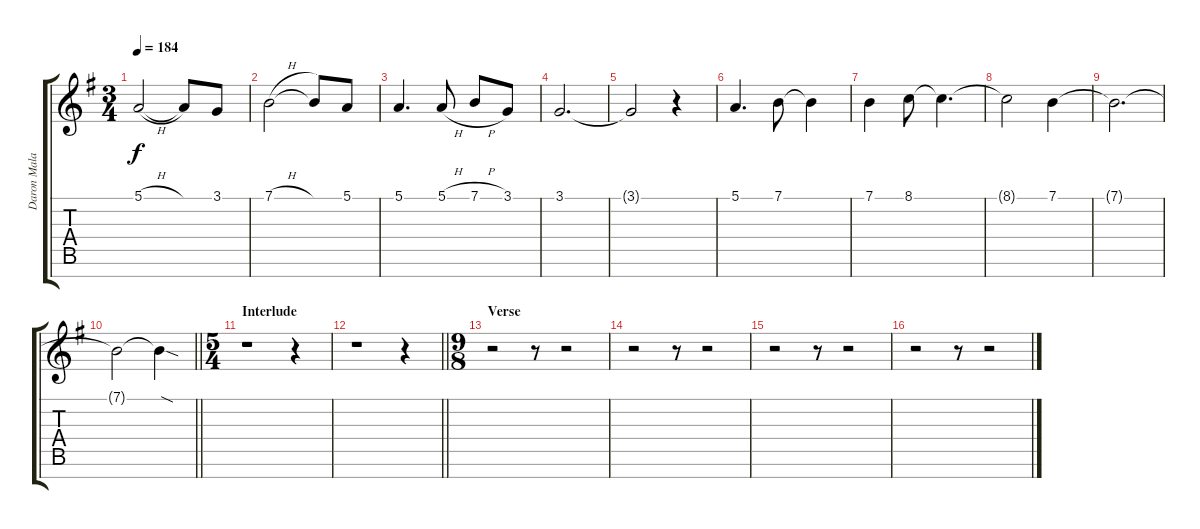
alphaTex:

\track ("Daron Malakian [Vocals]" "Daron Mala") {instrument clarinet}
\staff {score tabs}
\tuning (E4 B3 G3 D3 A2 E2 B1) {hide}
\ts (3 4)
\tempo 184
\clef g2
\ks eminor
5.1{h}.2{dy f} 5.1{t}.8 3.1.8 |
7.1{h}.2 7.1{t}.8 5.1.8 |
5.1.4{d} 5.1{h}.8 7.1{h}.8 3.1.8 |
3.1.2{d} |
3.1{t}.2 r.4 |
5.1.4{d} 7.1.8 7.1{t}.4 |
7.1.4 8.1.8 8.1{t}.4{d} |
8.1{t}.2 7.1.4 |
7.1{t}.2{d} |
\barLineRight lightlight
7.1{t}.2 7.1{sod t}.4 |
\ts (5 4)
\section ("" "Interlude")
r.1 r.4 |
\barLineRight lightlight
r.1 r.4 |
\ts (9 8)
\section ("" "Verse")
r.2 r.8 r.2 |
r.2 r.8 r.2 |
r.2 r.8 r.2 |
r.2 r.8 r.2
